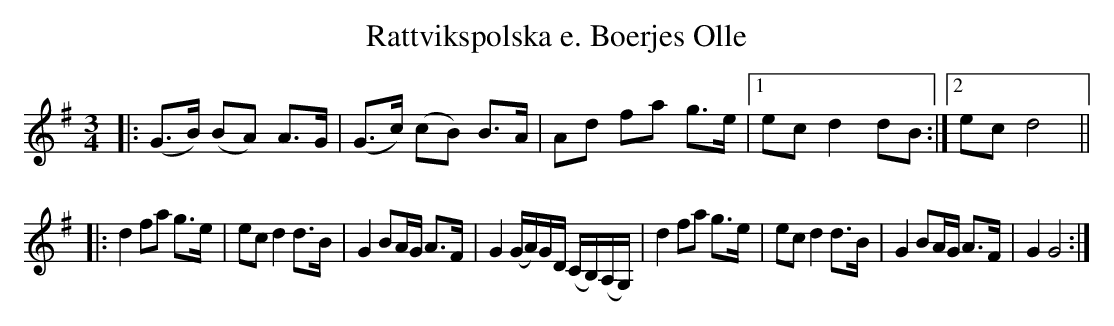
X:1
T:Rattvikspolska e. Boerjes Olle
M:3/4
L:1/8
K:G
|: (G>B) (BA) A>G | (G>c) (cB) B>A | Ad fa g>e |[1 ec d2 dB :|[2 ec d4 ||
|: d2 fa g>e | ec d2 d>B | G2 BA/G/ A>F | G2 (G/A/)G/D/ (C/B,/)(A,/G,/) | d2 fa g>e | ec d2 d>B | G2 BA/G/ A>F | G2 G4 :|
